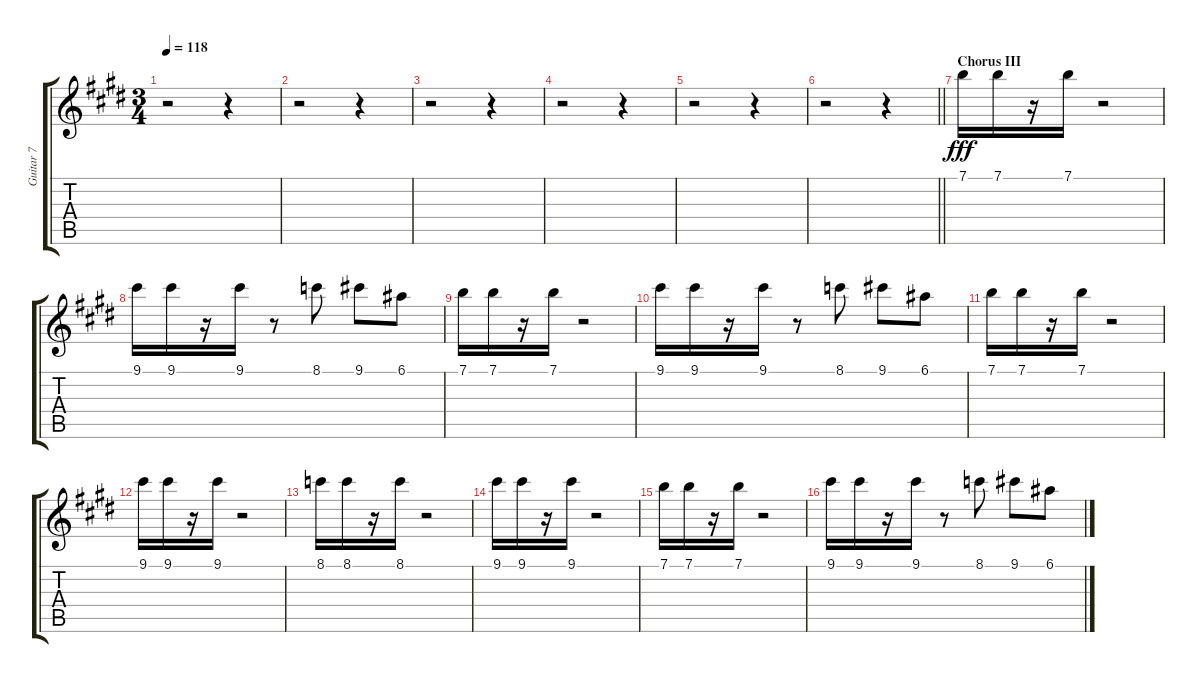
\track ("Guitar 7" "Guitar 7") {instrument distortionguitar}
\staff {score tabs}
\tuning (E4 B3 G3 D3 A2 E2) {hide}
\ts (3 4)
\tempo 118
\clef g2
\ks e
r.2{dy fff} r.4 |
r.2 r.4 |
r.2 r.4 |
r.2 r.4 |
r.2 r.4 |
\barLineRight lightlight
r.2 r.4 |
\section ("" "Chorus III")
7.1.16 7.1.16 r.16 7.1.16 r.2 |
9.1.16 9.1.16 r.16 9.1.16 r.8 8.1.8 9.1.8 6.1.8 |
7.1.16 7.1.16 r.16 7.1.16 r.2 |
9.1.16 9.1.16 r.16 9.1.16 r.8 8.1.8 9.1.8 6.1.8 |
7.1.16 7.1.16 r.16 7.1.16 r.2 |
9.1.16 9.1.16 r.16 9.1.16 r.2 |
8.1.16 8.1.16 r.16 8.1.16 r.2 |
9.1.16 9.1.16 r.16 9.1.16 r.2 |
7.1.16 7.1.16 r.16 7.1.16 r.2 |
9.1.16 9.1.16 r.16 9.1.16 r.8 8.1.8 9.1.8 6.1.8
